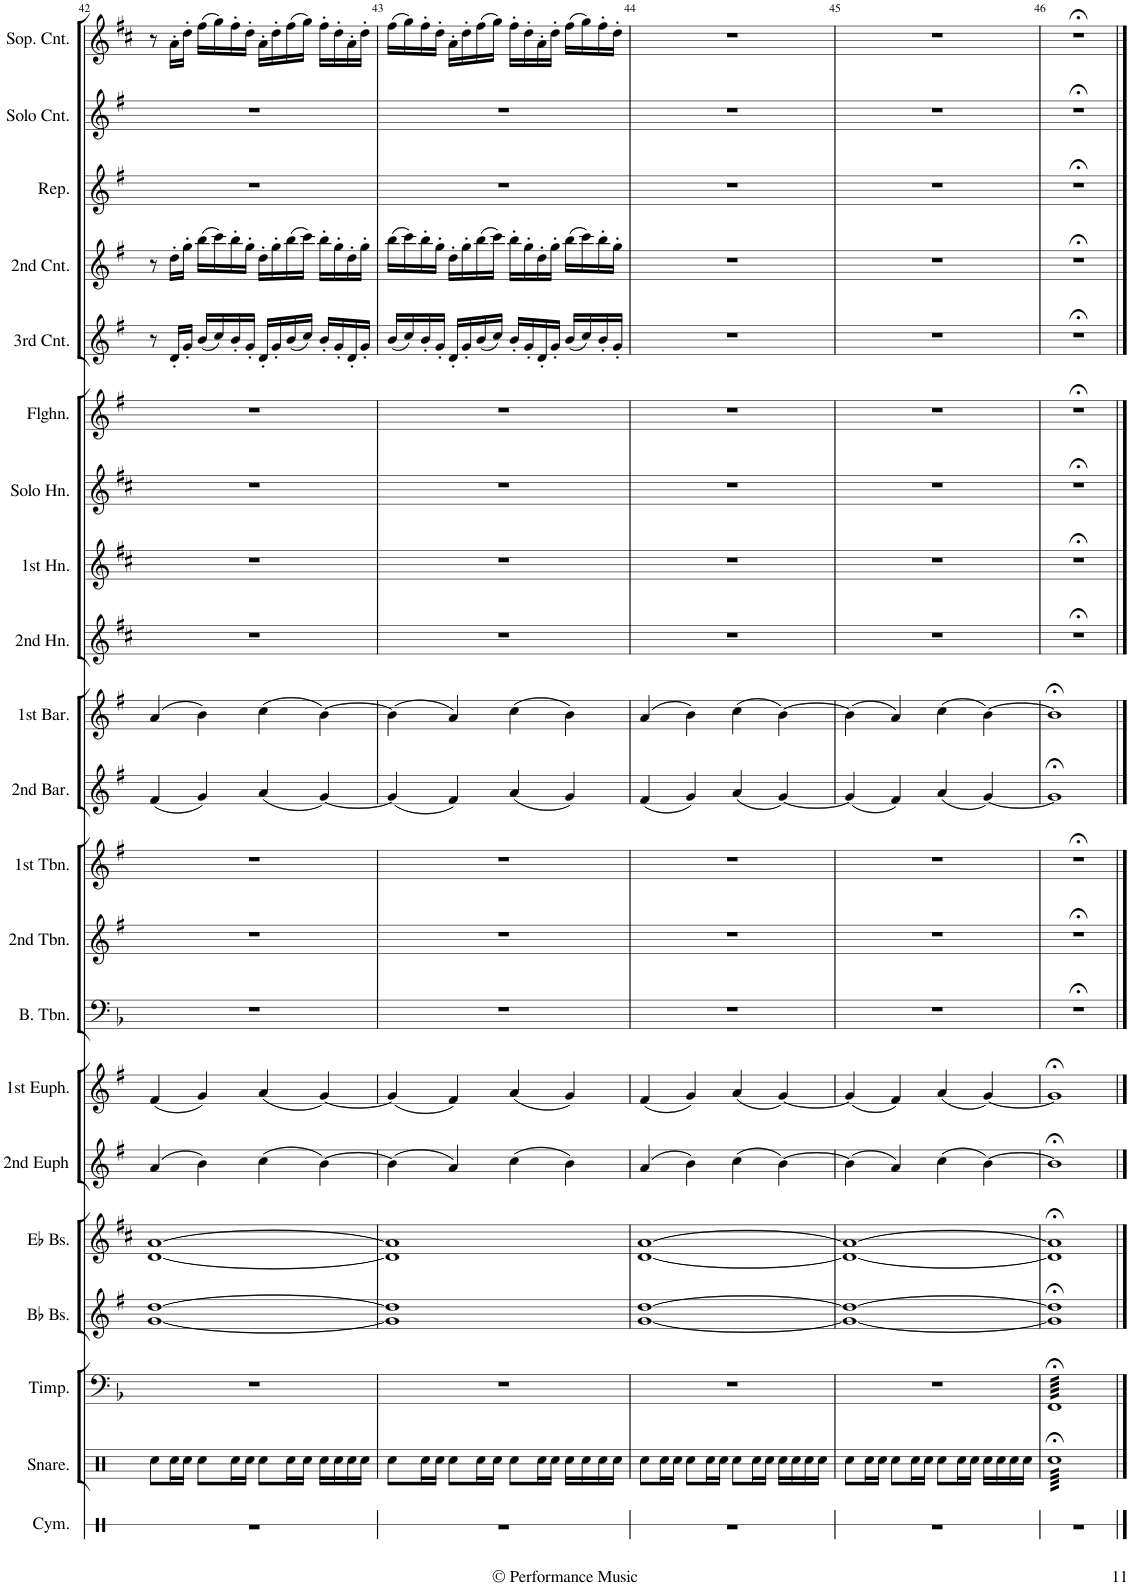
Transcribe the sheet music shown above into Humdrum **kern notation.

**kern	**kern	**kern	**kern	**kern	**kern	**kern	**kern	**kern	**kern	**kern	**kern	**kern	**kern	**kern	**kern	**kern	**kern	**kern	**kern	**kern
*part21	*part20	*part19	*part18	*part17	*part16	*part15	*part14	*part13	*part12	*part11	*part10	*part9	*part8	*part7	*part6	*part5	*part4	*part3	*part2	*part1
*staff21	*staff20	*staff19	*staff18	*staff17	*staff16	*staff15	*staff14	*staff13	*staff12	*staff11	*staff10	*staff9	*staff8	*staff7	*staff6	*staff5	*staff4	*staff3	*staff2	*staff1
*I"Cymbal	*I"Snare Drum	*I"Timpani	*I"Bb Bass	*I"Eb Bass	*I"2nd Euphonium	*I"1st Euphonium	*I"Bass Trombone	*I"2nd Trombone	*I"1st Trombone	*I"2nd Baritone	*I"1st Baritone	*I"2nd Horn	*I"1st Horn	*I"Solo Horn	*I"Flugelhorn	*I"3rd Cornet	*I"2nd Cornet	*I"Repiano	*I"Solo Cornet	*I"Soprano Cornet
*I'Cym.	*I'Snare.	*I'Timp.	*I'Bb Bs.	*I'Eb Bs.	*I'2nd Euph	*I'1st Euph.	*I'B. Tbn.	*I'2nd Tbn.	*I'1st Tbn.	*I'2nd Bar.	*I'1st Bar.	*I'2nd Hn.	*I'1st Hn.	*I'Solo Hn.	*I'Flghn.	*I'3rd Cnt.	*I'2nd Cnt.	*I'Rep.	*I'Solo Cnt.	*I'Sop. Cnt.
!!LO:PB:g=z
*clefX	*clefX	*clefF4	*clefG2	*clefG2	*clefG2	*clefG2	*clefF4	*clefG2	*clefG2	*clefG2	*clefG2	*clefG2	*clefG2	*clefG2	*clefG2	*clefG2	*clefG2	*clefG2	*clefG2	*clefG2
*	*	*	*Trd15c26	*Trd12c21	*Trd8c14	*Trd8c14	*	*Trd8c14	*Trd8c14	*Trd8c14	*Trd8c14	*Trd5c9	*Trd5c9	*Trd5c9	*Trd1c2	*Trd1c2	*Trd1c2	*Trd1c2	*Trd1c2	*Trd-2c-3
*k[]	*k[]	*k[b-]	*k[f#]	*k[f#c#]	*k[f#]	*k[f#]	*k[b-]	*k[f#]	*k[f#]	*k[f#]	*k[f#]	*k[f#c#]	*k[f#c#]	*k[f#c#]	*k[f#]	*k[f#]	*k[f#]	*k[f#]	*k[f#]	*k[f#c#]
*M4/4	*M4/4	*M4/4	*M4/4	*M4/4	*M4/4	*M4/4	*M4/4	*M4/4	*M4/4	*M4/4	*M4/4	*M4/4	*M4/4	*M4/4	*M4/4	*M4/4	*M4/4	*M4/4	*M4/4	*M4/4
=42	=42	=42	=42	=42	=42	=42	=42	=42	=42	=42	=42	=42	=42	=42	=42	=42	=42	=42	=42	=42
1r	8Rcc\L	1r	[1g [1dd	[1d [1a	(4a/	(4f#/	1r	1r	1r	(4f#/	(4a/	1r	1r	1r	1r	8r	8r	1r	1r	8r
.	16Rcc\L	.	.	.	.	.	.	.	.	.	.	.	.	.	.	16d'/LL	16dd'\LL	.	.	16a'\LL
.	16Rcc\JJ	.	.	.	.	.	.	.	.	.	.	.	.	.	.	16g'/JJ	16gg'\JJ	.	.	16dd'\JJ
.	8Rcc\L	.	.	.	4b\)	4g/)	.	.	.	4g/)	4b\)	.	.	.	.	(16b/LL	(16bb\LL	.	.	(16ff#\LL
.	.	.	.	.	.	.	.	.	.	.	.	.	.	.	.	16cc/)	16ccc\)	.	.	16gg\)
.	16Rcc\L	.	.	.	.	.	.	.	.	.	.	.	.	.	.	16b'/	16bb'\	.	.	16ff#'\
.	16Rcc\JJ	.	.	.	.	.	.	.	.	.	.	.	.	.	.	16g'/JJ	16gg'\JJ	.	.	16dd'\JJ
.	8Rcc\L	.	.	.	(4cc\	(4a/	.	.	.	(4a/	(4cc\	.	.	.	.	16d'/LL	16dd'\LL	.	.	16a'\LL
.	.	.	.	.	.	.	.	.	.	.	.	.	.	.	.	16g'/	16gg'\	.	.	16dd'\
.	16Rcc\L	.	.	.	.	.	.	.	.	.	.	.	.	.	.	(16b/	(16bb\	.	.	(16ff#\
.	16Rcc\JJ	.	.	.	.	.	.	.	.	.	.	.	.	.	.	16cc/JJ)	16ccc\JJ)	.	.	16gg\JJ)
.	16Rcc\LL	.	.	.	[4b\)	[4g/)	.	.	.	[4g/)	[4b\)	.	.	.	.	16b'/LL	16bb'\LL	.	.	16ff#'\LL
.	16Rcc\	.	.	.	.	.	.	.	.	.	.	.	.	.	.	16g'/	16gg'\	.	.	16dd'\
.	16Rcc\	.	.	.	.	.	.	.	.	.	.	.	.	.	.	16d'/	16dd'\	.	.	16a'\
.	16Rcc\JJ	.	.	.	.	.	.	.	.	.	.	.	.	.	.	16g'/JJ	16gg'\JJ	.	.	16dd'\JJ
=43	=43	=43	=43	=43	=43	=43	=43	=43	=43	=43	=43	=43	=43	=43	=43	=43	=43	=43	=43	=43
1r	8Rcc\L	1r	1g] 1dd]	1d] 1a]	(4b\]	(4g/]	1r	1r	1r	(4g/]	(4b\]	1r	1r	1r	1r	(16b/LL	(16bb\LL	1r	1r	(16ff#\LL
.	.	.	.	.	.	.	.	.	.	.	.	.	.	.	.	16cc/)	16ccc\)	.	.	16gg\)
.	16Rcc\L	.	.	.	.	.	.	.	.	.	.	.	.	.	.	16b'/	16bb'\	.	.	16ff#'\
.	16Rcc\JJ	.	.	.	.	.	.	.	.	.	.	.	.	.	.	16g'/JJ	16gg'\JJ	.	.	16dd'\JJ
.	8Rcc\L	.	.	.	4a/)	4f#/)	.	.	.	4f#/)	4a/)	.	.	.	.	16d'/LL	16dd'\LL	.	.	16a'\LL
.	.	.	.	.	.	.	.	.	.	.	.	.	.	.	.	16g'/	16gg'\	.	.	16dd'\
.	16Rcc\L	.	.	.	.	.	.	.	.	.	.	.	.	.	.	(16b/	(16bb\	.	.	(16ff#\
.	16Rcc\JJ	.	.	.	.	.	.	.	.	.	.	.	.	.	.	16cc/JJ)	16ccc\JJ)	.	.	16gg\JJ)
.	8Rcc\L	.	.	.	(4cc\	(4a/	.	.	.	(4a/	(4cc\	.	.	.	.	16b'/LL	16bb'\LL	.	.	16ff#'\LL
.	.	.	.	.	.	.	.	.	.	.	.	.	.	.	.	16g'/	16gg'\	.	.	16dd'\
.	16Rcc\L	.	.	.	.	.	.	.	.	.	.	.	.	.	.	16d'/	16dd'\	.	.	16a'\
.	16Rcc\JJ	.	.	.	.	.	.	.	.	.	.	.	.	.	.	16g'/JJ	16gg'\JJ	.	.	16dd'\JJ
.	16Rcc\LL	.	.	.	4b\)	4g/)	.	.	.	4g/)	4b\)	.	.	.	.	(16b/LL	(16bb\LL	.	.	(16ff#\LL
.	16Rcc\	.	.	.	.	.	.	.	.	.	.	.	.	.	.	16cc/)	16ccc\)	.	.	16gg\)
.	16Rcc\	.	.	.	.	.	.	.	.	.	.	.	.	.	.	16b'/	16bb'\	.	.	16ff#'\
.	16Rcc\JJ	.	.	.	.	.	.	.	.	.	.	.	.	.	.	16g'/JJ	16gg'\JJ	.	.	16dd'\JJ
=44	=44	=44	=44	=44	=44	=44	=44	=44	=44	=44	=44	=44	=44	=44	=44	=44	=44	=44	=44	=44
1r	8Rcc\L	1r	[1g [1dd	[1d [1a	(4a/	(4f#/	1r	1r	1r	(4f#/	(4a/	1r	1r	1r	1r	1r	1r	1r	1r	1r
.	16Rcc\L	.	.	.	.	.	.	.	.	.	.	.	.	.	.	.	.	.	.	.
.	16Rcc\JJ	.	.	.	.	.	.	.	.	.	.	.	.	.	.	.	.	.	.	.
.	8Rcc\L	.	.	.	4b\)	4g/)	.	.	.	4g/)	4b\)	.	.	.	.	.	.	.	.	.
.	16Rcc\L	.	.	.	.	.	.	.	.	.	.	.	.	.	.	.	.	.	.	.
.	16Rcc\JJ	.	.	.	.	.	.	.	.	.	.	.	.	.	.	.	.	.	.	.
.	8Rcc\L	.	.	.	(4cc\	(4a/	.	.	.	(4a/	(4cc\	.	.	.	.	.	.	.	.	.
.	16Rcc\L	.	.	.	.	.	.	.	.	.	.	.	.	.	.	.	.	.	.	.
.	16Rcc\JJ	.	.	.	.	.	.	.	.	.	.	.	.	.	.	.	.	.	.	.
.	16Rcc\LL	.	.	.	[4b\)	[4g/)	.	.	.	[4g/)	[4b\)	.	.	.	.	.	.	.	.	.
.	16Rcc\	.	.	.	.	.	.	.	.	.	.	.	.	.	.	.	.	.	.	.
.	16Rcc\	.	.	.	.	.	.	.	.	.	.	.	.	.	.	.	.	.	.	.
.	16Rcc\JJ	.	.	.	.	.	.	.	.	.	.	.	.	.	.	.	.	.	.	.
=45	=45	=45	=45	=45	=45	=45	=45	=45	=45	=45	=45	=45	=45	=45	=45	=45	=45	=45	=45	=45
1r	8Rcc\L	1r	1g_ 1dd_	1d_ 1a_	(4b\]	(4g/]	1r	1r	1r	(4g/]	(4b\]	1r	1r	1r	1r	1r	1r	1r	1r	1r
.	16Rcc\L	.	.	.	.	.	.	.	.	.	.	.	.	.	.	.	.	.	.	.
.	16Rcc\JJ	.	.	.	.	.	.	.	.	.	.	.	.	.	.	.	.	.	.	.
.	8Rcc\L	.	.	.	4a/)	4f#/)	.	.	.	4f#/)	4a/)	.	.	.	.	.	.	.	.	.
.	16Rcc\L	.	.	.	.	.	.	.	.	.	.	.	.	.	.	.	.	.	.	.
.	16Rcc\JJ	.	.	.	.	.	.	.	.	.	.	.	.	.	.	.	.	.	.	.
.	8Rcc\L	.	.	.	(4cc\	(4a/	.	.	.	(4a/	(4cc\	.	.	.	.	.	.	.	.	.
.	16Rcc\L	.	.	.	.	.	.	.	.	.	.	.	.	.	.	.	.	.	.	.
.	16Rcc\JJ	.	.	.	.	.	.	.	.	.	.	.	.	.	.	.	.	.	.	.
.	16Rcc\LL	.	.	.	[4b\)	[4g/)	.	.	.	[4g/)	[4b\)	.	.	.	.	.	.	.	.	.
.	16Rcc\	.	.	.	.	.	.	.	.	.	.	.	.	.	.	.	.	.	.	.
.	16Rcc\	.	.	.	.	.	.	.	.	.	.	.	.	.	.	.	.	.	.	.
.	16Rcc\JJ	.	.	.	.	.	.	.	.	.	.	.	.	.	.	.	.	.	.	.
=46	=46	=46	=46	=46	=46	=46	=46	=46	=46	=46	=46	=46	=46	=46	=46	=46	=46	=46	=46	=46
*	*tremolo	*	*	*	*	*	*	*	*	*	*	*	*	*	*	*	*	*	*	*
*	*	*tremolo	*	*	*	*	*	*	*	*	*	*	*	*	*	*	*	*	*	*
1r	64Rcc;<LLLL	64FF;<LLLL	1g];< 1dd];<	1d];< 1a];<	1b;<]	1g;<]	1r;<	1r;<	1r;<	1g;<]	1b;<]	1r;<	1r;<	1r;<	1r;<	1r;<	1r;<	1r;<	1r;<	1r;<
.	64Rcc;<	64FF;<	.	.	.	.	.	.	.	.	.	.	.	.	.	.	.	.	.	.
.	64Rcc;<	64FF;<	.	.	.	.	.	.	.	.	.	.	.	.	.	.	.	.	.	.
.	64Rcc;<	64FF;<	.	.	.	.	.	.	.	.	.	.	.	.	.	.	.	.	.	.
.	64Rcc;<	64FF;<	.	.	.	.	.	.	.	.	.	.	.	.	.	.	.	.	.	.
.	64Rcc;<	64FF;<	.	.	.	.	.	.	.	.	.	.	.	.	.	.	.	.	.	.
.	64Rcc;<	64FF;<	.	.	.	.	.	.	.	.	.	.	.	.	.	.	.	.	.	.
.	64Rcc;<	64FF;<	.	.	.	.	.	.	.	.	.	.	.	.	.	.	.	.	.	.
.	64Rcc;<	64FF;<	.	.	.	.	.	.	.	.	.	.	.	.	.	.	.	.	.	.
.	64Rcc;<	64FF;<	.	.	.	.	.	.	.	.	.	.	.	.	.	.	.	.	.	.
.	64Rcc;<	64FF;<	.	.	.	.	.	.	.	.	.	.	.	.	.	.	.	.	.	.
.	64Rcc;<	64FF;<	.	.	.	.	.	.	.	.	.	.	.	.	.	.	.	.	.	.
.	64Rcc;<	64FF;<	.	.	.	.	.	.	.	.	.	.	.	.	.	.	.	.	.	.
.	64Rcc;<	64FF;<	.	.	.	.	.	.	.	.	.	.	.	.	.	.	.	.	.	.
.	64Rcc;<	64FF;<	.	.	.	.	.	.	.	.	.	.	.	.	.	.	.	.	.	.
.	64Rcc;<	64FF;<	.	.	.	.	.	.	.	.	.	.	.	.	.	.	.	.	.	.
.	64Rcc;<	64FF;<	.	.	.	.	.	.	.	.	.	.	.	.	.	.	.	.	.	.
.	64Rcc;<	64FF;<	.	.	.	.	.	.	.	.	.	.	.	.	.	.	.	.	.	.
.	64Rcc;<	64FF;<	.	.	.	.	.	.	.	.	.	.	.	.	.	.	.	.	.	.
.	64Rcc;<	64FF;<	.	.	.	.	.	.	.	.	.	.	.	.	.	.	.	.	.	.
.	64Rcc;<	64FF;<	.	.	.	.	.	.	.	.	.	.	.	.	.	.	.	.	.	.
.	64Rcc;<	64FF;<	.	.	.	.	.	.	.	.	.	.	.	.	.	.	.	.	.	.
.	64Rcc;<	64FF;<	.	.	.	.	.	.	.	.	.	.	.	.	.	.	.	.	.	.
.	64Rcc;<	64FF;<	.	.	.	.	.	.	.	.	.	.	.	.	.	.	.	.	.	.
.	64Rcc;<	64FF;<	.	.	.	.	.	.	.	.	.	.	.	.	.	.	.	.	.	.
.	64Rcc;<	64FF;<	.	.	.	.	.	.	.	.	.	.	.	.	.	.	.	.	.	.
.	64Rcc;<	64FF;<	.	.	.	.	.	.	.	.	.	.	.	.	.	.	.	.	.	.
.	64Rcc;<	64FF;<	.	.	.	.	.	.	.	.	.	.	.	.	.	.	.	.	.	.
.	64Rcc;<	64FF;<	.	.	.	.	.	.	.	.	.	.	.	.	.	.	.	.	.	.
.	64Rcc;<	64FF;<	.	.	.	.	.	.	.	.	.	.	.	.	.	.	.	.	.	.
.	64Rcc;<	64FF;<	.	.	.	.	.	.	.	.	.	.	.	.	.	.	.	.	.	.
.	64Rcc;<	64FF;<	.	.	.	.	.	.	.	.	.	.	.	.	.	.	.	.	.	.
.	64Rcc;<	64FF;<	.	.	.	.	.	.	.	.	.	.	.	.	.	.	.	.	.	.
.	64Rcc;<	64FF;<	.	.	.	.	.	.	.	.	.	.	.	.	.	.	.	.	.	.
.	64Rcc;<	64FF;<	.	.	.	.	.	.	.	.	.	.	.	.	.	.	.	.	.	.
.	64Rcc;<	64FF;<	.	.	.	.	.	.	.	.	.	.	.	.	.	.	.	.	.	.
.	64Rcc;<	64FF;<	.	.	.	.	.	.	.	.	.	.	.	.	.	.	.	.	.	.
.	64Rcc;<	64FF;<	.	.	.	.	.	.	.	.	.	.	.	.	.	.	.	.	.	.
.	64Rcc;<	64FF;<	.	.	.	.	.	.	.	.	.	.	.	.	.	.	.	.	.	.
.	64Rcc;<	64FF;<	.	.	.	.	.	.	.	.	.	.	.	.	.	.	.	.	.	.
.	64Rcc;<	64FF;<	.	.	.	.	.	.	.	.	.	.	.	.	.	.	.	.	.	.
.	64Rcc;<	64FF;<	.	.	.	.	.	.	.	.	.	.	.	.	.	.	.	.	.	.
.	64Rcc;<	64FF;<	.	.	.	.	.	.	.	.	.	.	.	.	.	.	.	.	.	.
.	64Rcc;<	64FF;<	.	.	.	.	.	.	.	.	.	.	.	.	.	.	.	.	.	.
.	64Rcc;<	64FF;<	.	.	.	.	.	.	.	.	.	.	.	.	.	.	.	.	.	.
.	64Rcc;<	64FF;<	.	.	.	.	.	.	.	.	.	.	.	.	.	.	.	.	.	.
.	64Rcc;<	64FF;<	.	.	.	.	.	.	.	.	.	.	.	.	.	.	.	.	.	.
.	64Rcc;<	64FF;<	.	.	.	.	.	.	.	.	.	.	.	.	.	.	.	.	.	.
.	64Rcc;<	64FF;<	.	.	.	.	.	.	.	.	.	.	.	.	.	.	.	.	.	.
.	64Rcc;<	64FF;<	.	.	.	.	.	.	.	.	.	.	.	.	.	.	.	.	.	.
.	64Rcc;<	64FF;<	.	.	.	.	.	.	.	.	.	.	.	.	.	.	.	.	.	.
.	64Rcc;<	64FF;<	.	.	.	.	.	.	.	.	.	.	.	.	.	.	.	.	.	.
.	64Rcc;<	64FF;<	.	.	.	.	.	.	.	.	.	.	.	.	.	.	.	.	.	.
.	64Rcc;<	64FF;<	.	.	.	.	.	.	.	.	.	.	.	.	.	.	.	.	.	.
.	64Rcc;<	64FF;<	.	.	.	.	.	.	.	.	.	.	.	.	.	.	.	.	.	.
.	64Rcc;<	64FF;<	.	.	.	.	.	.	.	.	.	.	.	.	.	.	.	.	.	.
.	64Rcc;<	64FF;<	.	.	.	.	.	.	.	.	.	.	.	.	.	.	.	.	.	.
.	64Rcc;<	64FF;<	.	.	.	.	.	.	.	.	.	.	.	.	.	.	.	.	.	.
.	64Rcc;<	64FF;<	.	.	.	.	.	.	.	.	.	.	.	.	.	.	.	.	.	.
.	64Rcc;<	64FF;<	.	.	.	.	.	.	.	.	.	.	.	.	.	.	.	.	.	.
.	64Rcc;<	64FF;<	.	.	.	.	.	.	.	.	.	.	.	.	.	.	.	.	.	.
.	64Rcc;<	64FF;<	.	.	.	.	.	.	.	.	.	.	.	.	.	.	.	.	.	.
.	64Rcc;<	64FF;<	.	.	.	.	.	.	.	.	.	.	.	.	.	.	.	.	.	.
.	64Rcc;<JJJJ	64FF;<JJJJ	.	.	.	.	.	.	.	.	.	.	.	.	.	.	.	.	.	.
*	*	*Xtremolo	*	*	*	*	*	*	*	*	*	*	*	*	*	*	*	*	*	*
*	*Xtremolo	*	*	*	*	*	*	*	*	*	*	*	*	*	*	*	*	*	*	*
==	==	==	==	==	==	==	==	==	==	==	==	==	==	==	==	==	==	==	==	==
*-	*-	*-	*-	*-	*-	*-	*-	*-	*-	*-	*-	*-	*-	*-	*-	*-	*-	*-	*-	*-
